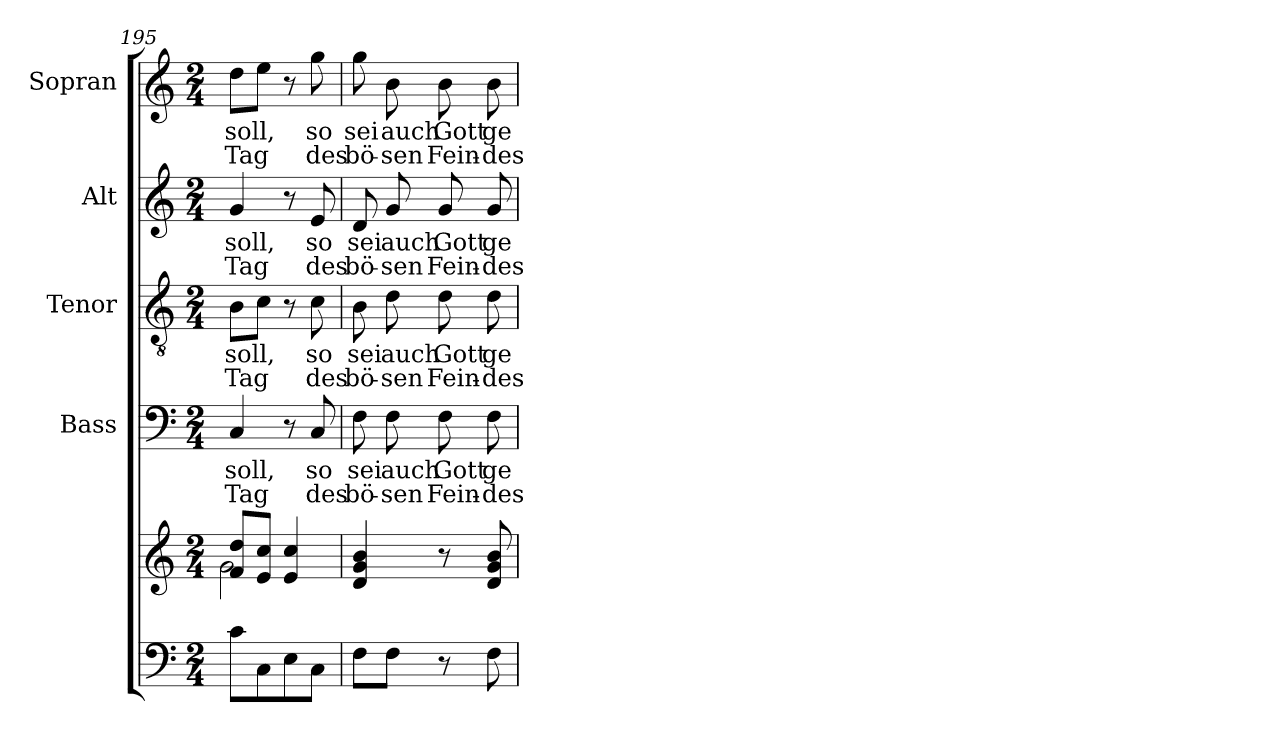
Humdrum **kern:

**kern	**kern	**kern	**text	**text	**kern	**text	**text	**kern	**text	**text	**kern	**text	**text
*part5	*part5	*part4	*part4	*part4	*part3	*part3	*part3	*part2	*part2	*part2	*part1	*part1	*part1
*staff6	*staff5	*staff4	*staff4	*staff4	*staff3	*staff3	*staff3	*staff2	*staff2	*staff2	*staff1	*staff1	*staff1
*	*	*I"Bass	*	*	*I"Tenor	*	*	*I"Alt	*	*	*I"Sopran	*	*
*	*	*I'B.	*	*	*I'T.	*	*	*I'A.	*	*	*I'S.	*	*
*clefF4	*clefG2	*clefF4	*	*	*clefGv2	*	*	*clefG2	*	*	*clefG2	*	*
*k[]	*k[]	*k[]	*	*	*k[]	*	*	*k[]	*	*	*k[]	*	*
*C:	*C:	*C:	*	*	*C:	*	*	*C:	*	*	*C:	*	*
*M2/4	*M2/4	*M2/4	*	*	*M2/4	*	*	*M2/4	*	*	*M2/4	*	*
=195	=195	=195	=195	=195	=195	=195	=195	=195	=195	=195	=195	=195	=195
*	*^	*	*	*	*	*	*	*	*	*	*	*	*
!	!	!	!	!LO:LY:b	!LO:LY:b	!	!LO:LY:b	!LO:LY:b	!	!LO:LY:b	!LO:LY:b	!	!LO:LY:b	!LO:LY:b
8c\L	8f/ 8dd/L	2g\	4C/	soll,	Tag	8B\L	soll,	Tag	4g/	soll,	Tag	8dd\L	soll,	Tag
8C\	8e/ 8cc/J	.	.	.	.	8c\J	.	.	.	.	.	8ee\J	.	.
8E\	4e/ 4cc/	.	8r	.	.	8r	.	.	8r	.	.	8r	.	.
!	!	!	!	!LO:LY:b	!LO:LY:b	!	!LO:LY:b	!LO:LY:b	!	!LO:LY:b	!LO:LY:b	!	!LO:LY:b	!LO:LY:b
8C\J	.	.	8C/	so	des	8c\	so	des	8e/	so	des	8gg\	so	des
*	*v	*v	*	*	*	*	*	*	*	*	*	*	*	*
=196	=196	=196	=196	=196	=196	=196	=196	=196	=196	=196	=196	=196	=196
!	!	!	!LO:LY:b	!LO:LY:b	!	!LO:LY:b	!LO:LY:b	!	!LO:LY:b	!LO:LY:b	!	!LO:LY:b	!LO:LY:b
8F\L	4d/ 4g/ 4b/	8F\	sei	bö-	8B\	sei	bö-	8d/	sei	bö-	8gg\	sei	bö-
!	!	!	!LO:LY:b	!LO:LY:b	!	!LO:LY:b	!LO:LY:b	!	!LO:LY:b	!LO:LY:b	!	!LO:LY:b	!LO:LY:b
8F\J	.	8F\	auch	-sen	8d\	auch	-sen	8g/	auch	-sen	8b\	auch	-sen
!	!	!	!LO:LY:b	!LO:LY:b	!	!LO:LY:b	!LO:LY:b	!	!LO:LY:b	!LO:LY:b	!	!LO:LY:b	!LO:LY:b
8r	8r	8F\	Gott	Fein-	8d\	Gott	Fein-	8g/	Gott	Fein-	8b\	Gott	Fein-
!	!	!	!LO:LY:b	!LO:LY:b	!	!LO:LY:b	!LO:LY:b	!	!LO:LY:b	!LO:LY:b	!	!LO:LY:b	!LO:LY:b
8F\	8d/ 8g/ 8b/	8F\	ge-	-des	8d\	ge-	-des	8g/	ge-	-des	8b\	ge-	-des
=	=	=	=	=	=	=	=	=	=	=	=	=	=
*-	*-	*-	*-	*-	*-	*-	*-	*-	*-	*-	*-	*-	*-
